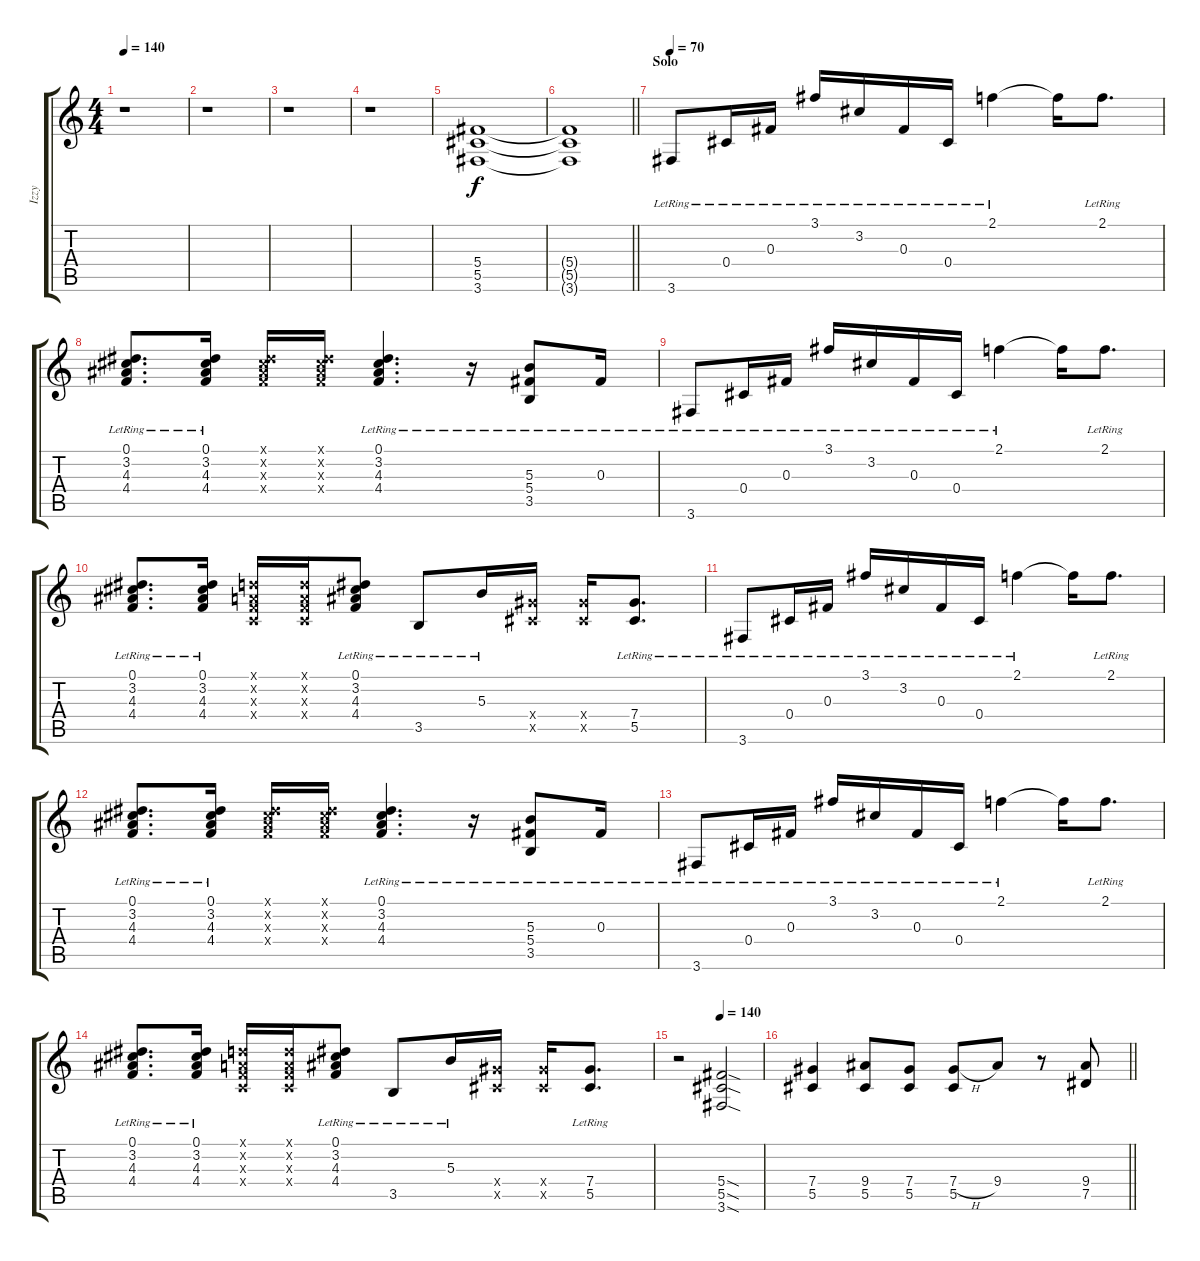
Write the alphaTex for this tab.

\track ("Izzy" "Izzy") {instrument electricguitarclean}
\staff {score tabs}
\tuning (Eb4 Bb3 Gb3 Db3 Ab2 Eb2) {hide}
\ts (4 4)
\tempo 140
\clef g2
\ks c
r.1{dy f} |
r.1 |
r.1 |
r.1 |
(5.4 5.5 3.6).1 |
\barLineRight lightlight
(5.4{t} 5.5{t} 3.6{t}).1 |
\section ("" "Solo")
\tempo 70
3.6{lr}.8{volume 11 balance 8} 0.4{lr}.16 0.3{lr}.16 3.1{lr}.16 3.2{lr}.16 0.3{lr}.16 0.4{lr}.16 2.1{lr}.4 2.1{t}.16 2.1{lr}.8{d} |
(0.1{lr} 3.2{lr} 4.3{lr} 4.4{lr}).8{d} (0.1{lr} 3.2{lr} 4.3{lr} 4.4{lr}).16 (0.1{x} 3.2{x} 4.3{x} 4.4{x}).16 (0.1{x} 3.2{x} 4.3{x} 4.4{x}).16 (0.1{lr} 3.2{lr} 4.3{lr} 4.4{lr}).4{d} r.16 (5.3{lr} 5.4{lr} 3.5{lr}).8 0.3{lr}.16 |
3.6{lr}.8 0.4{lr}.16 0.3{lr}.16 3.1{lr}.16 3.2{lr}.16 0.3{lr}.16 0.4{lr}.16 2.1{lr}.4 2.1{t}.16 2.1{lr}.8{d} |
(0.1{lr} 3.2{lr} 4.3{lr} 4.4{lr}).8{d} (0.1{lr} 3.2{lr} 4.3{lr} 4.4{lr}).16 (-1.1{x} -1.2{x} -1.3{x} -1.4{x}).16 (-1.1{x} -1.2{x} -1.3{x} -1.4{x}).16 (0.1{lr} 3.2{lr} 4.3{lr} 4.4{lr}).8 3.5{lr}.8 5.3{lr}.16 (7.4{x} 5.5{x}).16 (7.4{x} 5.5{x}).16 (7.4{lr} 5.5{lr}).8{d} |
3.6{lr}.8 0.4{lr}.16 0.3{lr}.16 3.1{lr}.16 3.2{lr}.16 0.3{lr}.16 0.4{lr}.16 2.1{lr}.4 2.1{t}.16 2.1{lr}.8{d} |
(0.1{lr} 3.2{lr} 4.3{lr} 4.4{lr}).8{d} (0.1{lr} 3.2{lr} 4.3{lr} 4.4{lr}).16 (0.1{x} 3.2{x} 4.3{x} 4.4{x}).16 (0.1{x} 3.2{x} 4.3{x} 4.4{x}).16 (0.1{lr} 3.2{lr} 4.3{lr} 4.4{lr}).4{d} r.16 (5.3{lr} 5.4{lr} 3.5{lr}).8 0.3{lr}.16 |
3.6{lr}.8 0.4{lr}.16 0.3{lr}.16 3.1{lr}.16 3.2{lr}.16 0.3{lr}.16 0.4{lr}.16 2.1{lr}.4 2.1{t}.16 2.1{lr}.8{d} |
(0.1{lr} 3.2{lr} 4.3{lr} 4.4{lr}).8{d} (0.1{lr} 3.2{lr} 4.3{lr} 4.4{lr}).16 (-1.1{x} -1.2{x} -1.3{x} -1.4{x}).16 (-1.1{x} -1.2{x} -1.3{x} -1.4{x}).16 (0.1{lr} 3.2{lr} 4.3{lr} 4.4{lr}).8 3.5{lr}.8 5.3{lr}.16 (7.4{x} 5.5{x}).16 (7.4{x} 5.5{x}).16 (7.4{lr} 5.5{lr}).8{d} |
\tempo (140 0.5)
r.2 (5.4{sod} 5.5{sod} 3.6{sod}).2{volume 13 balance 4 instrument distortionguitar} |
\barLineRight lightlight
(7.4 5.5).4 (9.4 5.5).8 (7.4 5.5).8 (7.4{h} 5.5).8 9.4.8 r.8 (9.4 7.5).8
